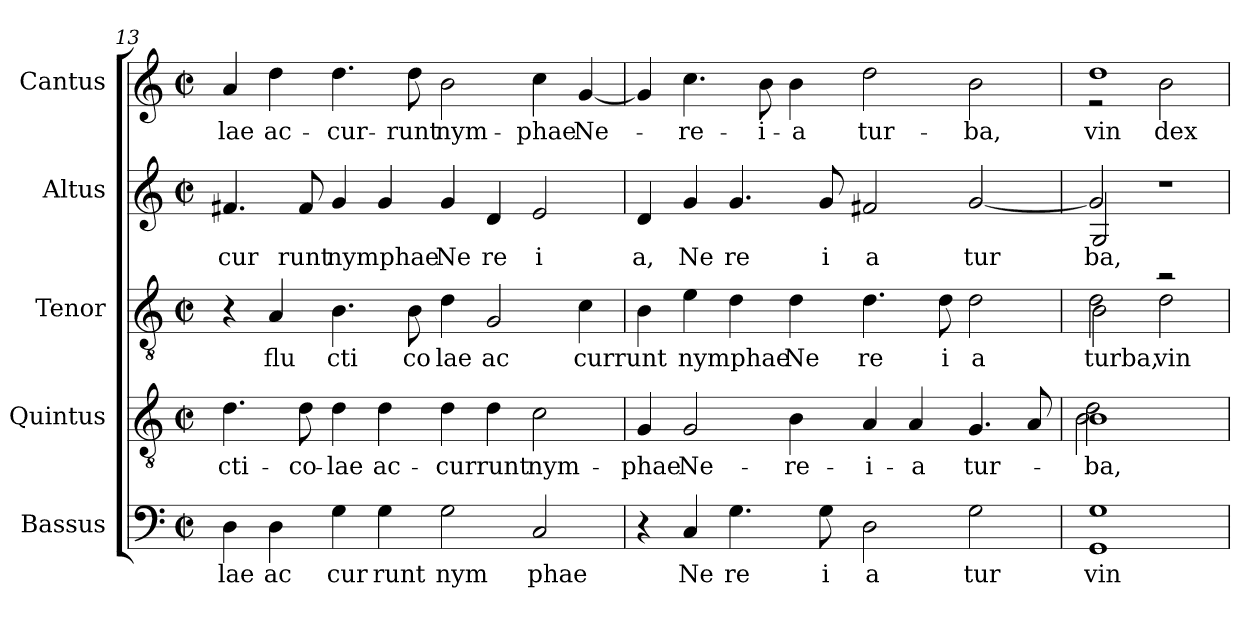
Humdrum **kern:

**kern	**text	**kern	**text	**kern	**text	**kern	**text	**kern	**text
*part5	*part5	*part4	*part4	*part3	*part3	*part2	*part2	*part1	*part1
*staff5	*staff5	*staff4	*staff4	*staff3	*staff3	*staff2	*staff2	*staff1	*staff1
*I"Bassus	*	*I"Quintus	*	*I"Tenor	*	*I"Altus	*	*I"Cantus	*
!!LO:LB:g=z
*clefF4	*	*clefGv2	*	*clefGv2	*	*clefG2	*	*clefG2	*
*M2/2	*	*M2/2	*	*M2/2	*	*M2/2	*	*M2/2	*
*met(c|)	*	*met(c|)	*	*met(c|)	*	*met(c|)	*	*met(c|)	*
=13	=13	=13	=13	=13	=13	=13	=13	=13	=13
!	!LO:LY:b:cj	!	!LO:LY:b:cj	!	!	!	!LO:LY:b:cj	!	!LO:LY:b:cj
4D\	lae	4.d\	cti-	4r	.	4.f#X/	-cur	4a/	lae
!	!LO:LY:b:cj	!	!	!	!LO:LY:b:cj	!	!	!	!LO:LY:b:cj
4D\	ac	.	.	4A/	flu	.	.	4dd\	ac-
!	!	!	!LO:LY:b:cj	!	!	!	!LO:LY:b:cj	!	!
.	.	8d\	-co-	.	.	8f#/	runt	.	.
!	!LO:LY:b:cj	!	!LO:LY:b:cj	!	!LO:LY:b:cj	!	!LO:LY:b	!	!LO:LY:b:cj
4G\	cur	4d\	-lae	4.B\	cti	4g/	nymphae	4.dd\	-cur-
!	!LO:LY:b:cj	!	!LO:LY:b:cj	!	!	!	!	!	!
4G\	runt	4d\	ac-	.	.	4g/	.	.	.
!	!	!	!	!	!LO:LY:b:cj	!	!	!	!LO:LY:b:cj
.	.	.	.	8B\	co	.	.	8dd\	-runt
!	!LO:LY:b:cj	!	!LO:LY:b	!	!LO:LY:b:cj	!	!LO:LY:b:cj	!	!LO:LY:b:cj
2G\	nym	4d\	-currunt	4d\	lae	4g/	Ne	2b\	nym-
!	!	!	!	!	!LO:LY:b:cj	!	!LO:LY:b:cj	!	!
.	.	4d\	.	2G/	ac	4d/	re	.	.
!	!LO:LY:b:cj	!	!LO:LY:b:cj	!	!	!	!LO:LY:b:cj	!	!LO:LY:b:cj
2C/	phae	2c\	nym-	.	.	2e/	i	4cc\	-phae
!	!	!	!	!	!LO:LY:b	!	!	!	!LO:LY:b
.	.	.	.	4c\	currunt	.	.	[<4g/	Ne-
=14	=14	=14	=14	=14	=14	=14	=14	=14	=14
!	!	!	!LO:LY:b:cj	!	!	!	!LO:LY:b:cj	!	!
4r	.	4G/	-phae	4B\	.	4d/	a,	4g/]	.
!	!LO:LY:b:cj	!	!LO:LY:b:cj	!	!LO:LY:b	!	!LO:LY:b:cj	!	!LO:LY:b:cj
4C/	Ne	2G/	Ne-	4e\	nymphae	4g/	Ne	4.cc\	-re-
!	!LO:LY:b:cj	!	!	!	!	!	!LO:LY:b:cj	!	!
4.G\	re	.	.	4d\	.	4.g/	re	.	.
!	!	!	!	!	!	!	!	!	!LO:LY:b:cj
.	.	.	.	.	.	.	.	8b\	-i-
!	!	!	!LO:LY:b:cj	!	!LO:LY:b:cj	!	!	!	!LO:LY:b:cj
.	.	4B\	-re-	4d\	Ne	.	.	4b\	-a
!	!LO:LY:b:cj	!	!	!	!	!	!LO:LY:b:cj	!	!
8G\	i	.	.	.	.	8g/	i	.	.
!	!LO:LY:b:cj	!	!LO:LY:b:cj	!	!LO:LY:b:cj	!	!LO:LY:b:cj	!	!LO:LY:b:cj
2D\	a	4A/	-i-	4.d\	re	2f#X/	a	2dd\	tur-
!	!	!	!LO:LY:b:cj	!	!	!	!	!	!
.	.	4A/	-a	.	.	.	.	.	.
!	!	!	!	!	!LO:LY:b:cj	!	!	!	!
.	.	.	.	8d\	i	.	.	.	.
!	!LO:LY:b:cj	!	!LO:LY:b	!	!LO:LY:b:cj	!	!LO:LY:b	!	!LO:LY:b:cj
2G\	tur	4.G/	tur-	2d\	a	[<2g/	tur	2b\	-ba,
.	.	8A/	.	.	.	.	.	.	.
=15	=15	=15	=15	=15	=15	=15	=15	=15	=15
!	!LO:LY:b:cj	!	!LO:LY:b:cj	!	!	!	!	!	!
*	*	*^	*	*	*	*	*	*	*
*	*	*	*^	*	*	*	*	*	*	*
!	!	!	!	!	!LO:LY:b:cj	!	!LO:LY:b:cj	!	!LO:LY:b:cj	!	!LO:LY:b:cj
*	*	*	*	*	*	*^	*	*^	*	*^	*
1GG 1G	vin	1B	2B\	2d\	-ba,	2d\	2B\	turba,	2g/]	2G/	ba,	1dd	2r	vin-
!	!	!	!	!	!	!	!	!LO:LY:b:cj	!LO:N:vis=1	!	!	!	!	!LO:LY:b:cj
.	.	.	2ryy	2ryy	.	2r	2d\	vin	2r	2ryy	.	.	2b\	-dex
*	*	*v	*v	*v	*	*	*	*	*v	*v	*	*v	*v	*
*	*	*	*	*v	*v	*	*	*	*	*
=	=	=	=	=	=	=	=	=	=
*-	*-	*-	*-	*-	*-	*-	*-	*-	*-
